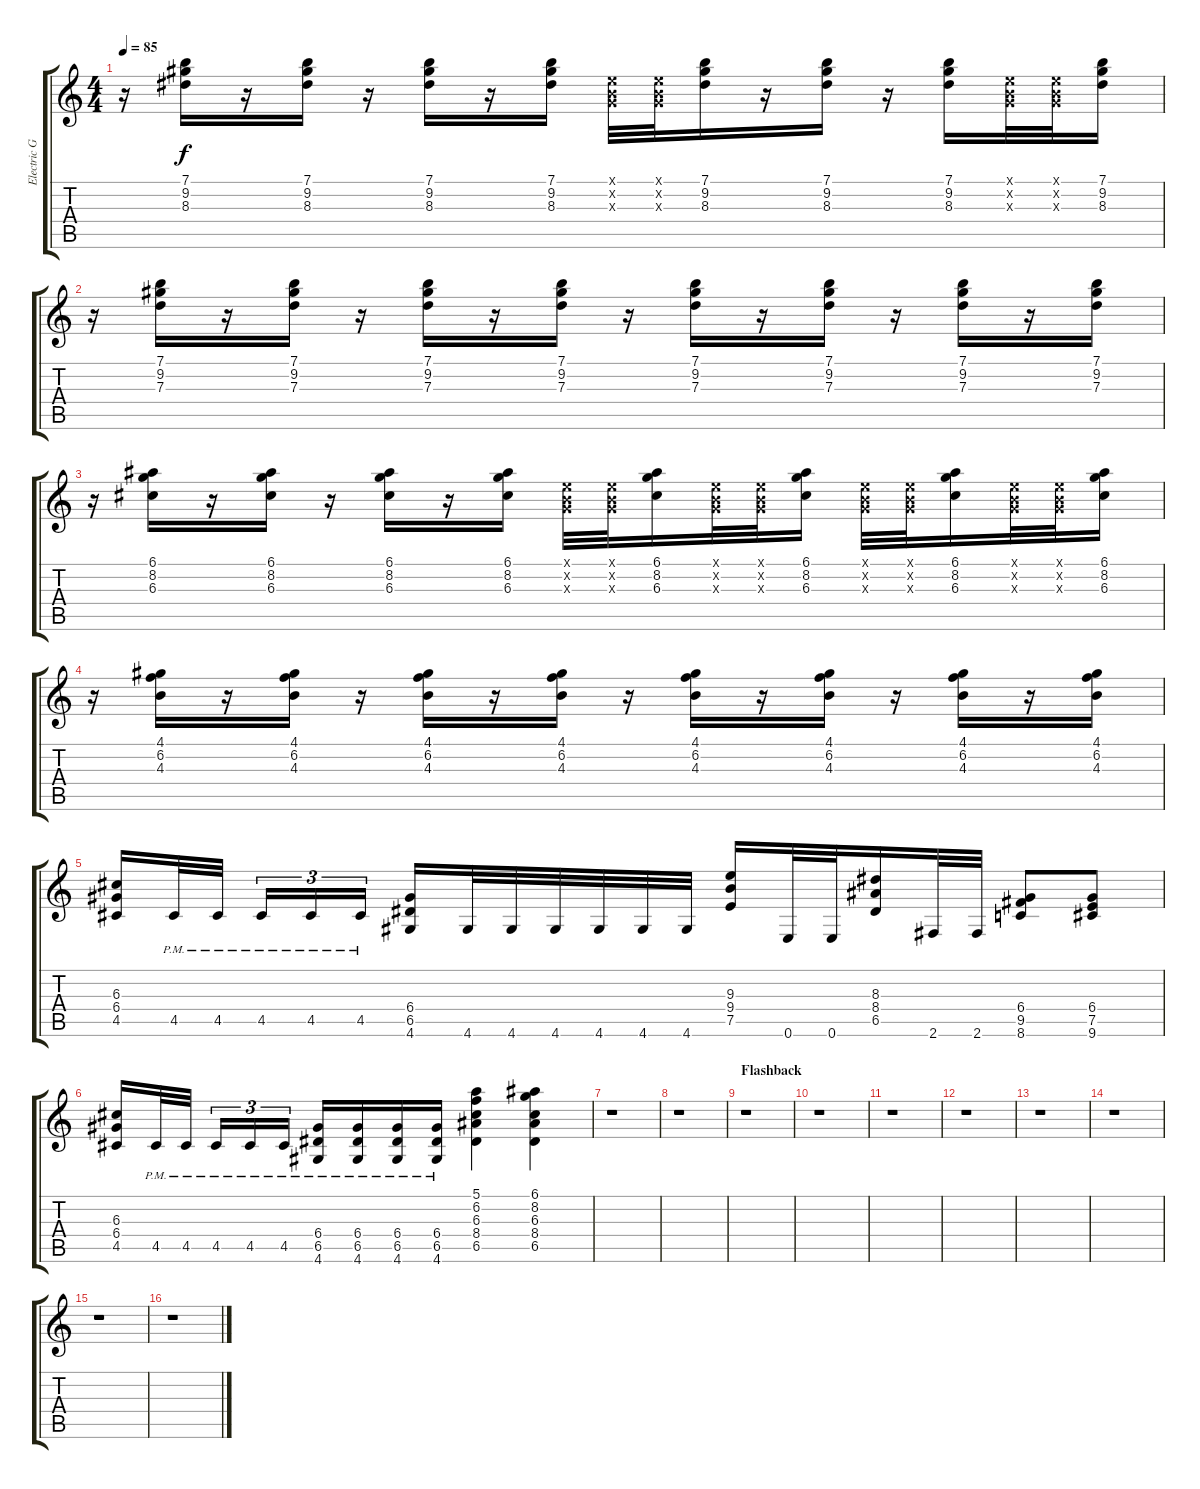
\track ("Electric Guitar (rhythm)" "Electric G") {instrument distortionguitar}
\staff {score tabs}
\tuning (E4 B3 G3 D3 A2 E2) {hide}
\ts (4 4)
\tempo 85
\clef g2
\ks c
r.16{dy f} (7.1 9.2 8.3).16{volume 11} r.16 (7.1 9.2 8.3).16 r.16 (7.1 9.2 8.3).16 r.16 (7.1 9.2 8.3).16 (0.1{x} 0.2{x} 0.3{x}).32 (0.1{x} 0.2{x} 0.3{x}).32 (7.1 9.2 8.3).16 r.16 (7.1 9.2 8.3).16 r.16 (7.1 9.2 8.3).16 (0.1{x} 0.2{x} 0.3{x}).32 (0.1{x} 0.2{x} 0.3{x}).32 (7.1 9.2 8.3).16 |
r.16 (7.1 9.2 7.3).16 r.16 (7.1 9.2 7.3).16 r.16 (7.1 9.2 7.3).16 r.16 (7.1 9.2 7.3).16 r.16 (7.1 9.2 7.3).16 r.16 (7.1 9.2 7.3).16 r.16 (7.1 9.2 7.3).16 r.16 (7.1 9.2 7.3).16 |
r.16 (6.1 8.2 6.3).16 r.16 (6.1 8.2 6.3).16 r.16 (6.1 8.2 6.3).16 r.16 (6.1 8.2 6.3).16 (0.1{x} 0.2{x} 0.3{x}).32 (0.1{x} 0.2{x} 0.3{x}).32 (6.1 8.2 6.3).16 (0.1{x} 0.2{x} 0.3{x}).32 (0.1{x} 0.2{x} 0.3{x}).32 (6.1 8.2 6.3).16 (0.1{x} 0.2{x} 0.3{x}).32 (0.1{x} 0.2{x} 0.3{x}).32 (6.1 8.2 6.3).16 (0.1{x} 0.2{x} 0.3{x}).32 (0.1{x} 0.2{x} 0.3{x}).32 (6.1 8.2 6.3).16 |
r.16 (4.1 6.2 4.3).16 r.16 (4.1 6.2 4.3).16 r.16 (4.1 6.2 4.3).16 r.16 (4.1 6.2 4.3).16 r.16 (4.1 6.2 4.3).16 r.16 (4.1 6.2 4.3).16 r.16 (4.1 6.2 4.3).16 r.16 (4.1 6.2 4.3).16 |
(6.3 6.4 4.5).16 4.5{pm}.32 4.5{pm}.32 4.5{pm}.16{tu (3 2)} 4.5{pm}.16{tu (3 2)} 4.5{pm}.16{tu (3 2)} (6.4 6.5 4.6).16 4.6.32 4.6.32 4.6.32 4.6.32 4.6.32 4.6.32 (9.3 9.4 7.5).16 0.6.32 0.6.32 (8.3 8.4 6.5).16 2.6.32 2.6.32 (6.4 9.5 8.6).8 (6.4 7.5 9.6).8 |
(6.3 6.4 4.5).16 4.5{pm}.32 4.5{pm}.32 4.5{pm}.16{tu (3 2)} 4.5{pm}.16{tu (3 2)} 4.5{pm}.16{tu (3 2)} (6.4{pm} 6.5{pm} 4.6{pm}).16 (6.4{pm} 6.5{pm} 4.6{pm}).16 (6.4{pm} 6.5{pm} 4.6{pm}).16 (6.4{pm} 6.5{pm} 4.6{pm}).16 (5.1 6.2 6.3 8.4 6.5).4 (6.1 8.2 6.3 8.4 6.5).4 |
r.1 |
r.1 |
\section ("" "Flashback")
r.1 |
r.1 |
r.1 |
r.1 |
r.1 |
r.1 |
r.1 |
r.1
